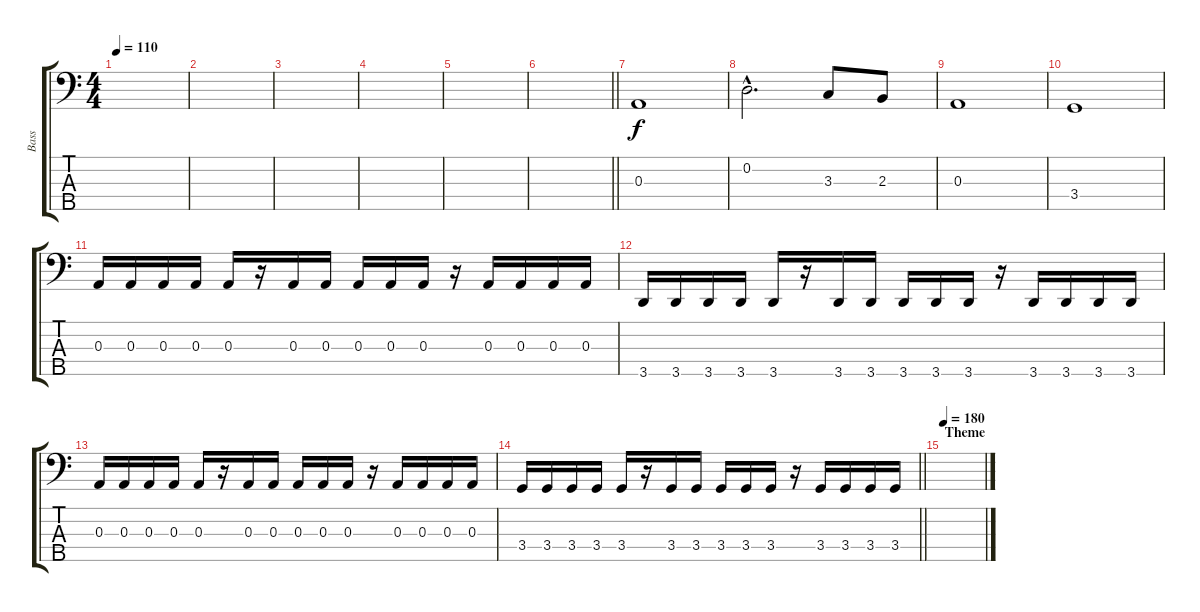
\track ("Bass" "Bass") {instrument electricbassfinger}
\staff {score tabs}
\tuning (G2 D2 A1 E1 B0) {hide}
\ts (4 4)
\tempo 110
\clef f4
\ks c
|
|
|
|
|
\barLineRight lightlight
|
\section ("" "")
0.3.1 |
0.2{hac}.2{d} 3.3.8 2.3.8 |
0.3.1 |
3.4.1 |
0.3.16 0.3.16 0.3.16 0.3.16 0.3.16 r.16 0.3.16 0.3.16 0.3.16 0.3.16 0.3.16 r.16 0.3.16 0.3.16 0.3.16 0.3.16 |
3.5.16 3.5.16 3.5.16 3.5.16 3.5.16 r.16 3.5.16 3.5.16 3.5.16 3.5.16 3.5.16 r.16 3.5.16 3.5.16 3.5.16 3.5.16 |
0.3.16 0.3.16 0.3.16 0.3.16 0.3.16 r.16 0.3.16 0.3.16 0.3.16 0.3.16 0.3.16 r.16 0.3.16 0.3.16 0.3.16 0.3.16 |
\barLineRight lightlight
3.4.16 3.4.16 3.4.16 3.4.16 3.4.16 r.16 3.4.16 3.4.16 3.4.16 3.4.16 3.4.16 r.16 3.4.16 3.4.16 3.4.16 3.4.16 |
\section ("" "Theme")
\tempo 180
